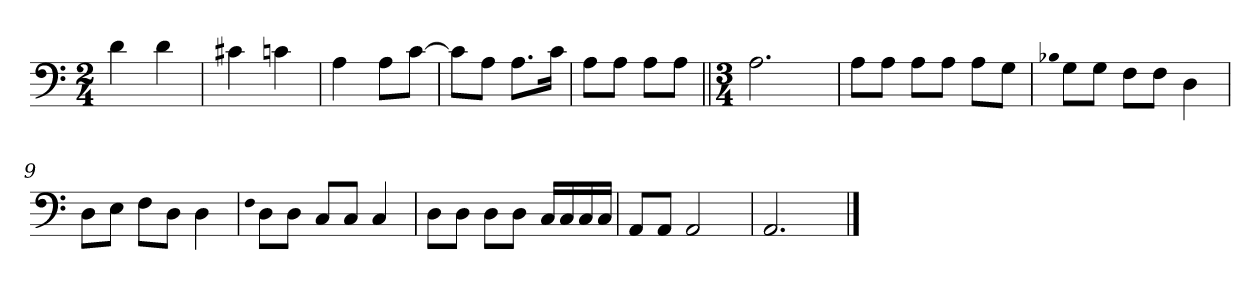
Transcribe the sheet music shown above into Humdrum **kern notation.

**kern
*part1
*staff1
*clefF4
*k[]
*M2/4
=1
4d\
4d\
=2
4c#X\
4cn\
=3
4A\
8A\L
[8c\J
=4
8c\L]
8A\J
8.A\L
16c\Jk
=5
8A\L
8A\J
8A\L
8A\J
=6||
*M3/4
2.A\
=7
8A\L
8A\J
8A\L
8A\J
8A\L
8G\J
=8
qB-X
8G\L
8G\J
8F\L
8F\J
4D\
=9
8D\L
8E\J
8F\L
8D\J
4D\
=10
qF
8D\L
8D\J
8C/L
8C/J
4C/
=11
8D\L
8D\J
8D\L
8D\J
16C/LL
16C/
16C/
16C/JJ
=12
8AA/L
8AA/J
2AA/
=13
2.AA/
==
*-
